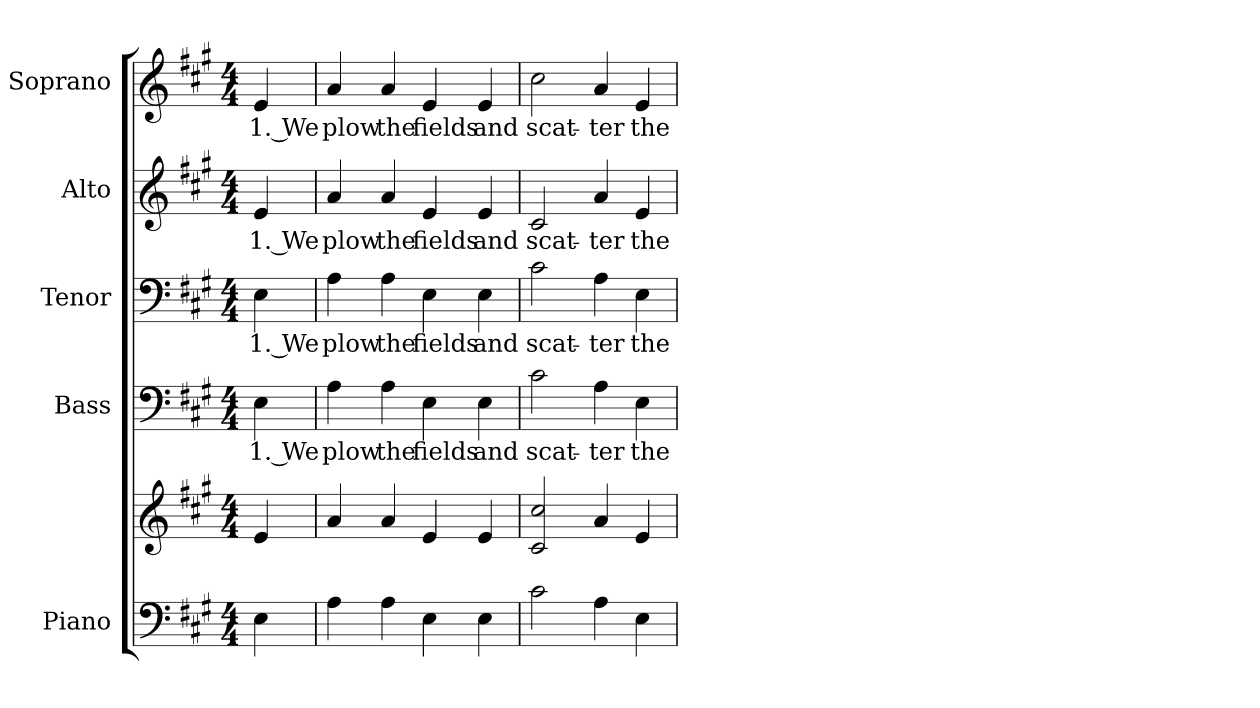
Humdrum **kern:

**kern	**kern	**kern	**text	**kern	**text	**kern	**text	**kern	**text
*part5	*part5	*part4	*part4	*part3	*part3	*part2	*part2	*part1	*part1
*staff6	*staff5	*staff4	*staff4	*staff3	*staff3	*staff2	*staff2	*staff1	*staff1
*I"Piano	*	*I"Bass	*	*I"Tenor	*	*I"Alto	*	*I"Soprano	*
*I'Pno.	*	*I'B.	*	*I'T.	*	*I'A.	*	*I'S.	*
!!LO:PB:g=z
*clefF4	*clefG2	*clefF4	*	*clefF4	*	*clefG2	*	*clefG2	*
*k[f#c#g#]	*k[f#c#g#]	*k[f#c#g#]	*	*k[f#c#g#]	*	*k[f#c#g#]	*	*k[f#c#g#]	*
*A:	*A:	*A:	*	*A:	*	*A:	*	*A:	*
*M4/4	*M4/4	*M4/4	*	*M4/4	*	*M4/4	*	*M4/4	*
*MM150	*MM150	*MM150	*	*MM150	*	*MM150	*	*MM150	*
=1	=1	=1	=1	=1	=1	=1	=1	=1	=1
!	!	!	!LO:LY:b:color=#000000	!	!	!	!	!	!
!	!	!	!	!	!LO:LY:b:color=#000000	!	!	!	!
!	!	!	!	!	!	!	!LO:LY:b:color=#000000	!	!
!	!	!	!	!	!	!	!	!	!LO:LY:b:color=#000000
4Ei\	4ei/	4Ei\	1. We	4Ei\	1. We	4ei/	1. We	4ei/	1. We
=2	=2	=2	=2	=2	=2	=2	=2	=2	=2
!	!	!	!LO:LY:b:color=#000000	!	!	!	!	!	!
!	!	!	!	!	!LO:LY:b:color=#000000	!	!	!	!
!	!	!	!	!	!	!	!LO:LY:b:color=#000000	!	!
!	!	!	!	!	!	!	!	!	!LO:LY:b:color=#000000
4Ai\	4ai/	4Ai\	plow	4Ai\	plow	4ai/	plow	4ai/	plow
!	!	!	!LO:LY:b:color=#000000	!	!	!	!	!	!
!	!	!	!	!	!LO:LY:b:color=#000000	!	!	!	!
!	!	!	!	!	!	!	!LO:LY:b:color=#000000	!	!
!	!	!	!	!	!	!	!	!	!LO:LY:b:color=#000000
4Ai\	4ai/	4Ai\	the	4Ai\	the	4ai/	the	4ai/	the
!	!	!	!LO:LY:b:color=#000000	!	!	!	!	!	!
!	!	!	!	!	!LO:LY:b:color=#000000	!	!	!	!
!	!	!	!	!	!	!	!LO:LY:b:color=#000000	!	!
!	!	!	!	!	!	!	!	!	!LO:LY:b:color=#000000
4Ei\	4ei/	4Ei\	fields	4Ei\	fields	4ei/	fields	4ei/	fields
!	!	!	!LO:LY:b:color=#000000	!	!	!	!	!	!
!	!	!	!	!	!LO:LY:b:color=#000000	!	!	!	!
!	!	!	!	!	!	!	!LO:LY:b:color=#000000	!	!
!	!	!	!	!	!	!	!	!	!LO:LY:b:color=#000000
4Ei\	4ei/	4Ei\	and	4Ei\	and	4ei/	and	4ei/	and
=3	=3	=3	=3	=3	=3	=3	=3	=3	=3
!	!	!	!LO:LY:b:color=#000000	!	!	!	!	!	!
!	!	!	!	!	!LO:LY:b:color=#000000	!	!	!	!
!	!	!	!	!	!	!	!LO:LY:b:color=#000000	!	!
!	!	!	!	!	!	!	!	!	!LO:LY:b:color=#000000
2c#i\	2c#i/ 2cc#i	2c#i\	scat-	2c#i\	scat-	2c#i/	scat-	2cc#i\	scat-
!	!	!	!LO:LY:b:color=#000000	!	!	!	!	!	!
!	!	!	!	!	!LO:LY:b:color=#000000	!	!	!	!
!	!	!	!	!	!	!	!LO:LY:b:color=#000000	!	!
!	!	!	!	!	!	!	!	!	!LO:LY:b:color=#000000
4Ai\	4ai/	4Ai\	-ter	4Ai\	-ter	4ai/	-ter	4ai/	-ter
!	!	!	!LO:LY:b:color=#000000	!	!	!	!	!	!
!	!	!	!	!	!LO:LY:b:color=#000000	!	!	!	!
!	!	!	!	!	!	!	!LO:LY:b:color=#000000	!	!
!	!	!	!	!	!	!	!	!	!LO:LY:b:color=#000000
4Ei\	4ei/	4Ei\	the	4Ei\	the	4ei/	the	4ei/	the
=	=	=	=	=	=	=	=	=	=
*-	*-	*-	*-	*-	*-	*-	*-	*-	*-
